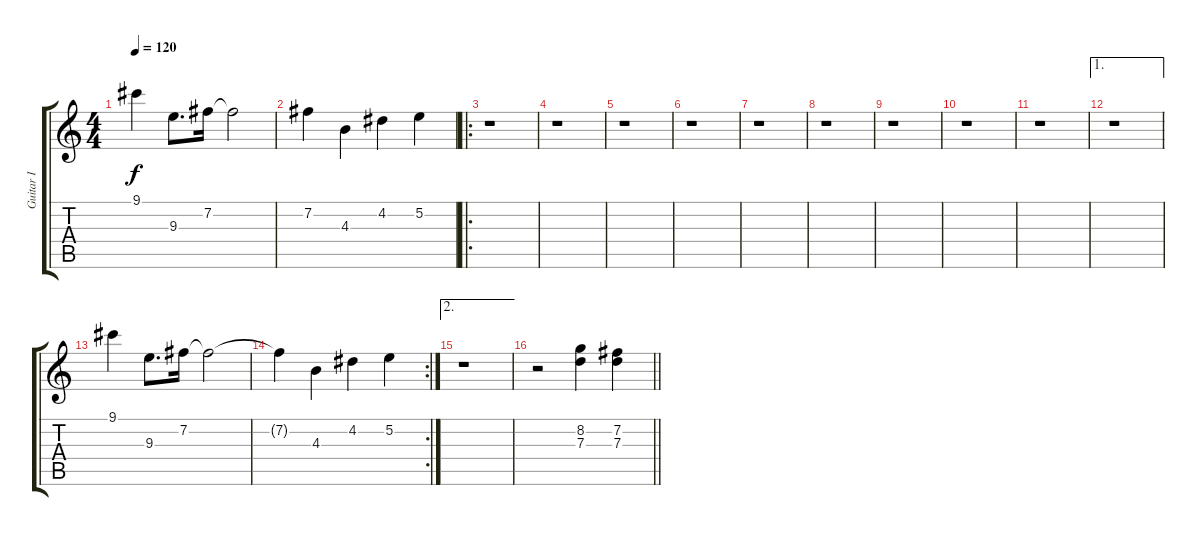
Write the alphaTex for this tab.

\track ("Guitar I" "Guitar I") {instrument distortionguitar}
\staff {score tabs}
\tuning (E4 B3 G3 D3 A2 E2) {hide}
\ts (4 4)
\tempo 120
\clef g2
\ks c
9.1.4{dy f} 9.3.8{d} 7.2.16 7.2{t}.2 |
7.2.4 4.3.4 4.2.4 5.2.4 |
\ro
r.1 |
r.1 |
r.1 |
r.1 |
r.1 |
r.1 |
r.1 |
r.1 |
r.1 |
\ae 1
r.1 |
9.1.4 9.3.8{d} 7.2.16 7.2{t}.2 |
\rc 2
7.2{t}.4 4.3.4 4.2.4 5.2.4 |
\ae 2
r.1 |
\barLineRight lightlight
r.2 (8.2 7.3).4 (7.2 7.3).4
